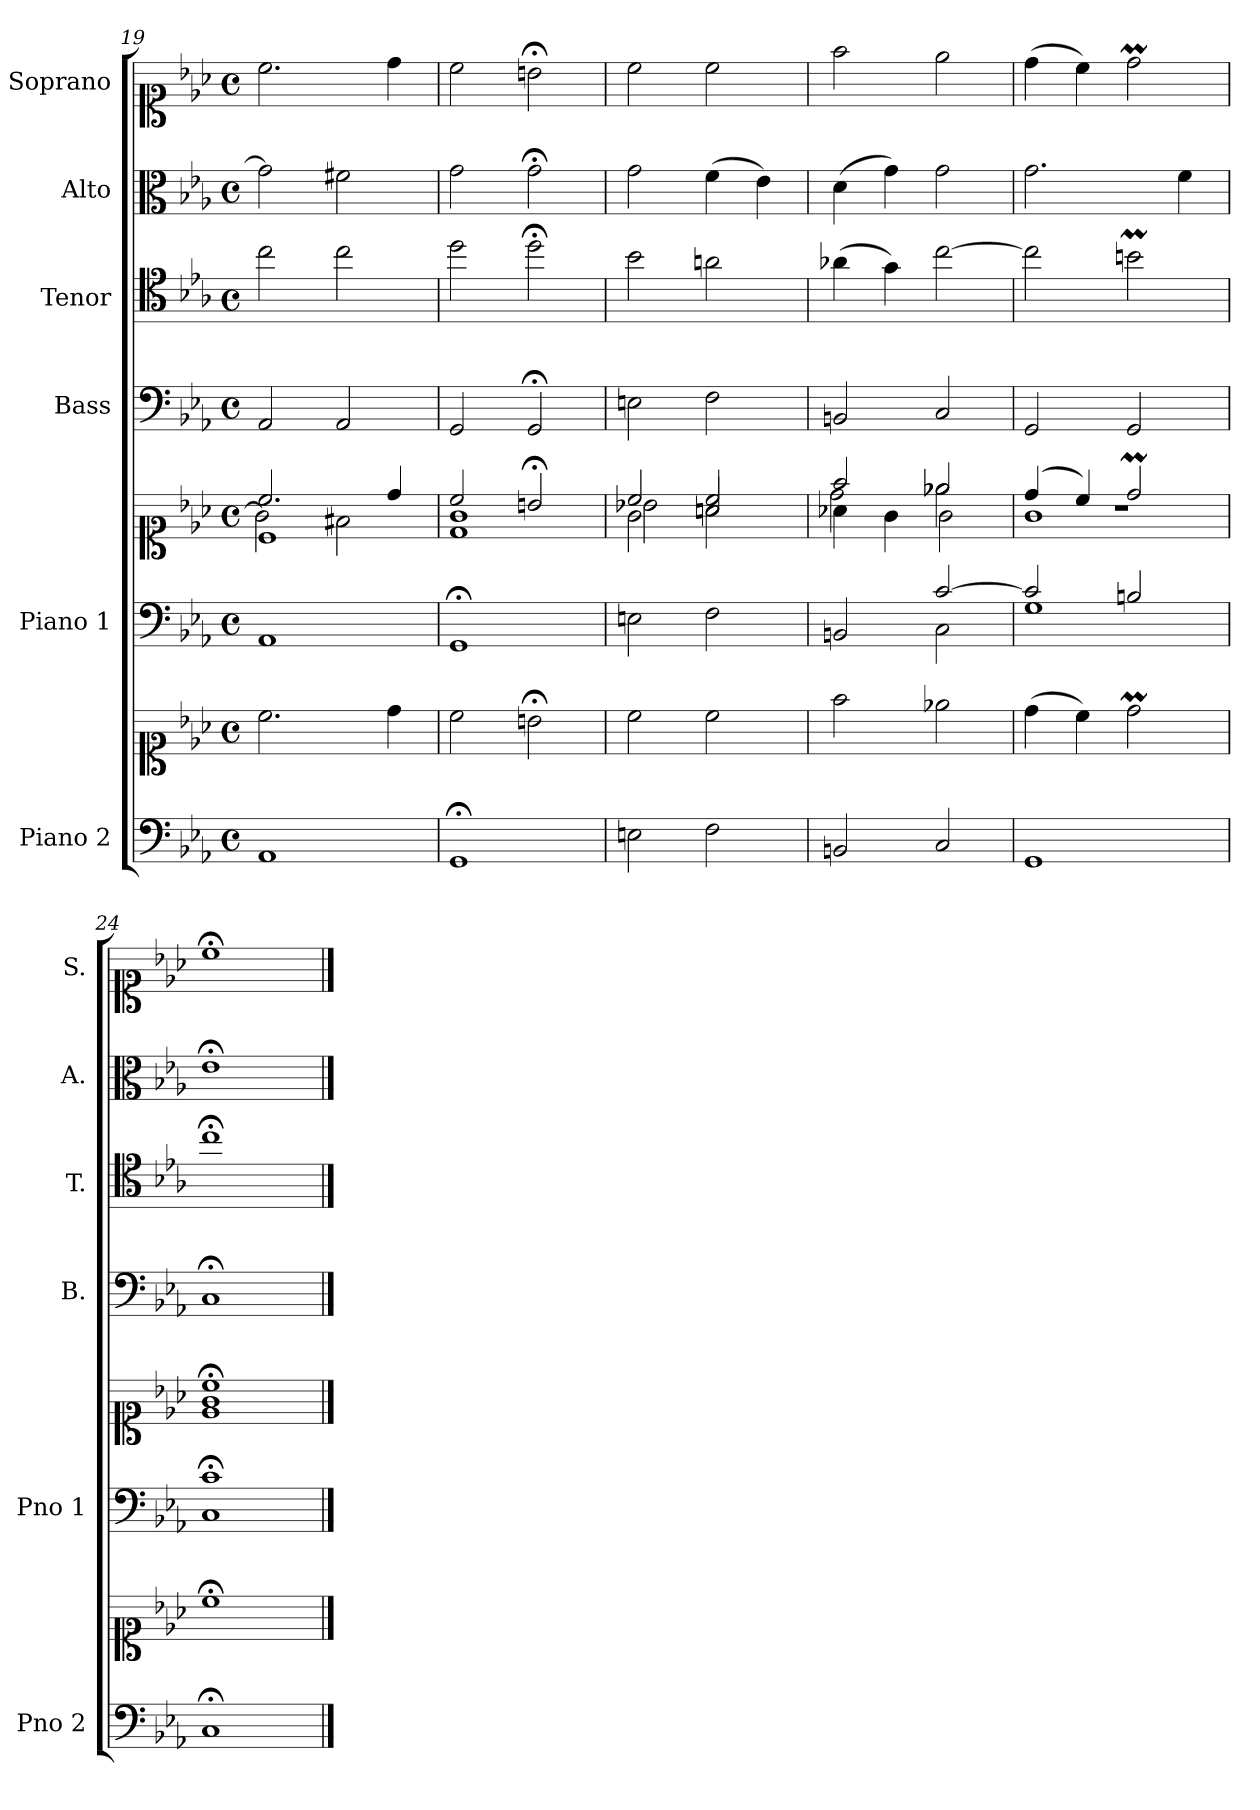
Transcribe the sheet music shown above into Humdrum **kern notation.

**kern	**kern	**kern	**kern	**kern	**kern	**kern	**kern
*part6	*part6	*part5	*part5	*part4	*part3	*part2	*part1
*staff8	*staff7	*staff6	*staff5	*staff4	*staff3	*staff2	*staff1
*I"Piano 2	*	*I"Piano 1	*	*I"Bass	*I"Tenor	*I"Alto	*I"Soprano
*I'Pno 2	*	*I'Pno 1	*	*I'B.	*I'T.	*I'A.	*I'S.
*clefF4	*clefC1	*clefF4	*clefC1	*clefF4	*clefC4	*clefC3	*clefC1
*	*	*	*	*	*ITrd7c12	*	*
*k[b-e-a-]	*k[b-e-a-]	*k[b-e-a-]	*k[b-e-a-]	*k[b-e-a-]	*k[b-e-a-]	*k[b-e-a-]	*k[b-e-a-]
*E-:	*E-:	*E-:	*E-:	*E-:	*E-:	*E-:	*E-:
*M4/4	*M4/4	*M4/4	*M4/4	*M4/4	*M4/4	*M4/4	*M4/4
*met(c)	*met(c)	*met(c)	*met(c)	*met(c)	*met(c)	*met(c)	*met(c)
=19	=19	=19	=19	=19	=19	=19	=19
*	*	*	*^	*	*	*	*
*	*	*	*	*^	*	*	*	*
1AA-/	2.cc\	1AA-/	2.cc/	1c\	2g\]	2AA-/	2c\	2g\]	2.cc\
.	.	.	.	.	2f#X\	2AA-/	2c\	2f#X\	.
.	4dd\	.	4dd/	.	.	.	.	.	4dd\
=20	=20	=20	=20	=20	=20	=20	=20	=20	=20
1GG;/	2cc\	1GG;/	2cc/	1d\	1g\	2GG/	2d\	2g\	2cc\
.	2bn;<\	.	2bn;</	.	.	2GG;</	2d;<\	2g;<\	2bn;<\
=21	=21	=21	=21	=21	=21	=21	=21	=21	=21
2En\	2cc\	2En\	2cc/	2g\	2b-X\	2En\	2B-\	2g\	2cc\
2F\	2cc\	2F\	2cc/	2an\	2an/	2F\	2An\	(4f\	2cc\
.	.	.	.	.	.	.	.	4e-\)	.
=22	=22	=22	=22	=22	=22	=22	=22	=22	=22
*	*	*^	*	*	*^	*	*	*	*
2BBn/	2ff\	2ryy	2BBn/	2ff/	4a-X\	2dd\	2ryy	2BBn/	(4A-X\	(4d\	2ff\
.	.	.	.	.	4g\	.	.	.	4G\)	4g\)	.
2C/	2ee-X\	[>2c/	2C\	2ee-X/	2ryy	2ee-X\	2g\	2C/	[>2c\	2g\	2ee-\
*	*	*	*	*	*	*v	*v	*	*	*	*
=23	=23	=23	=23	=23	=23	=23	=23	=23	=23	=23
1GG/	(4dd\	2c/]	1G\	(4dd/	1g\	1r	2GG/	2c\]	2.g\	(4dd\
.	4cc\)	.	.	4cc/)	.	.	.	.	.	4cc\)
.	2ddm\	2Bn/	.	2ddm/	.	.	2GG/	2Bnm\	.	2ddm\
.	.	.	.	.	.	.	.	.	4f\	.
=24	=24	=24	=24	=24	=24	=24	=24	=24	=24	=24
1C;/	1cc;<\	1c;/	1C\	1cc;</	1g\	1e-\	1C;</	1c;<\	1e-;<\	1cc;<\
*	*	*v	*v	*	*	*	*	*	*	*
*	*	*	*v	*v	*v	*	*	*	*
==	==	==	==	==	==	==	==
*-	*-	*-	*-	*-	*-	*-	*-
